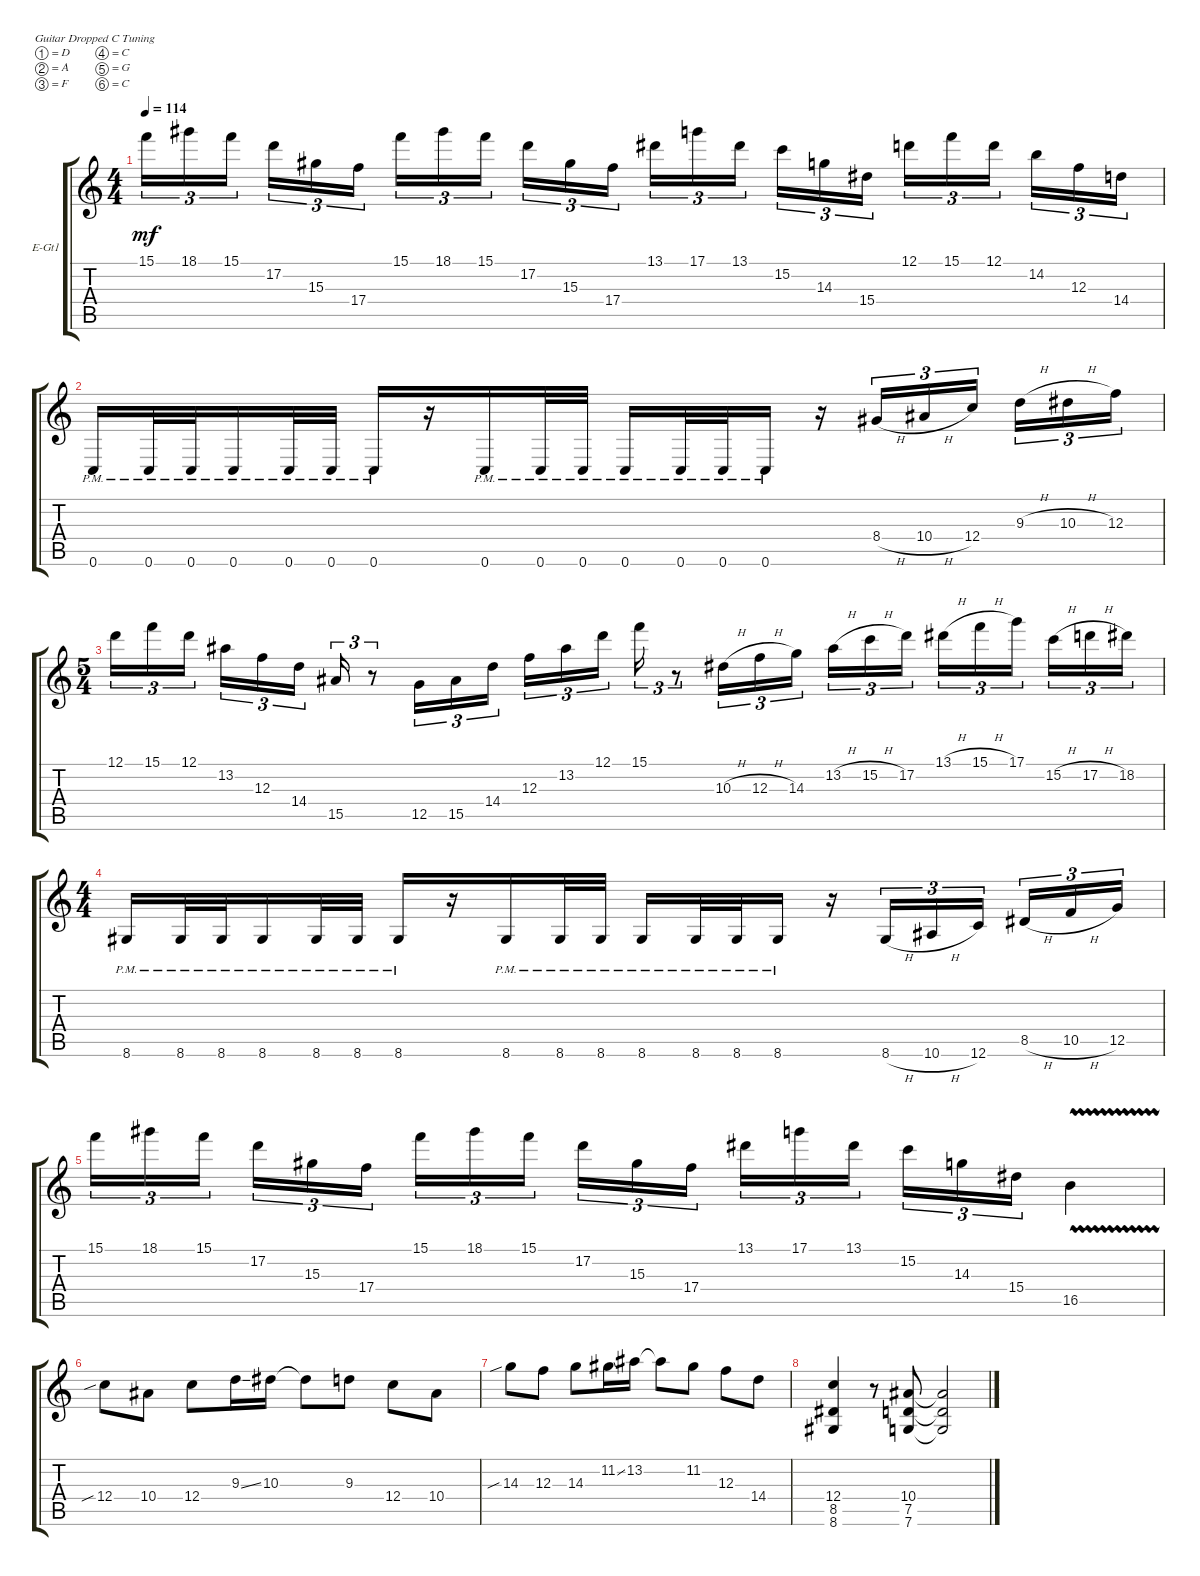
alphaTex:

\defaultSystemsLayout 4
\bracketExtendMode groupsimilarinstruments
\firstSystemTrackNameOrientation horizontal
\otherSystemsTrackNameOrientation horizontal
\track ("Guitar 1" "E-Gt1") {instrument distortionguitar}
\staff {score tabs}
\tuning (D4 A3 F3 C3 G2 C2)
\ts (4 4)
\tempo 114
\clef g2
\ks c
15.1.16{tu (3 2) dy mf} 18.1.16{tu (3 2)} 15.1.16{tu (3 2)} 17.2.16{tu (3 2)} 15.3.16{tu (3 2)} 17.4.16{tu (3 2)} 15.1.16{tu (3 2)} 18.1.16{tu (3 2)} 15.1.16{tu (3 2)} 17.2.16{tu (3 2)} 15.3.16{tu (3 2)} 17.4.16{tu (3 2)} 13.1.16{tu (3 2)} 17.1.16{tu (3 2)} 13.1.16{tu (3 2)} 15.2.16{tu (3 2)} 14.3.16{tu (3 2)} 15.4.16{tu (3 2)} 12.1.16{tu (3 2)} 15.1.16{tu (3 2)} 12.1.16{tu (3 2)} 14.2.16{tu (3 2)} 12.3.16{tu (3 2)} 14.4.16{tu (3 2)} |
0.6{pm}.16 0.6{pm}.32 0.6{pm}.32 0.6{pm}.16 0.6{pm}.32 0.6{pm}.32 0.6{pm}.16 r.16 0.6{pm}.16 0.6{pm}.32 0.6{pm}.32 0.6{pm}.16 0.6{pm}.32 0.6{pm}.32 0.6{pm}.16 r.16 8.4{h}.16{tu (3 2)} 10.4{h}.16{tu (3 2)} 12.4.16{tu (3 2)} 9.3{h}.16{tu (3 2)} 10.3{h}.16{tu (3 2)} 12.3.16{tu (3 2)} |
\ts (5 4)
12.1.16{tu (3 2)} 15.1.16{tu (3 2)} 12.1.16{tu (3 2)} 13.2.16{tu (3 2)} 12.3.16{tu (3 2)} 14.4.16{tu (3 2)} 15.5.16{tu (3 2)} r.8{tu (3 2)} 12.5.16{tu (3 2)} 15.5.16{tu (3 2)} 14.4.16{tu (3 2)} 12.3.16{tu (3 2)} 13.2.16{tu (3 2)} 12.1.16{tu (3 2)} 15.1.16{tu (3 2)} r.8{tu (3 2)} 10.3{h}.16{tu (3 2)} 12.3{h}.16{tu (3 2)} 14.3.16{tu (3 2)} 13.2{h}.16{tu (3 2)} 15.2{h}.16{tu (3 2)} 17.2.16{tu (3 2)} 13.1{h}.16{tu (3 2)} 15.1{h}.16{tu (3 2)} 17.1.16{tu (3 2)} 15.2{h}.16{tu (3 2)} 17.2{h}.16{tu (3 2)} 18.2.16{tu (3 2)} |
\ts (4 4)
8.6{pm}.16 8.6{pm}.32 8.6{pm}.32 8.6{pm}.16 8.6{pm}.32 8.6{pm}.32 8.6{pm}.16 r.16 8.6{pm}.16 8.6{pm}.32 8.6{pm}.32 8.6{pm}.16 8.6{pm}.32 8.6{pm}.32 8.6{pm}.16 r.16 8.6{h}.16{tu (3 2)} 10.6{h}.16{tu (3 2)} 12.6.16{tu (3 2)} 8.5{h}.16{tu (3 2)} 10.5{h}.16{tu (3 2)} 12.5.16{tu (3 2)} |
15.1.16{tu (3 2)} 18.1.16{tu (3 2)} 15.1.16{tu (3 2)} 17.2.16{tu (3 2)} 15.3.16{tu (3 2)} 17.4.16{tu (3 2)} 15.1.16{tu (3 2)} 18.1.16{tu (3 2)} 15.1.16{tu (3 2)} 17.2.16{tu (3 2)} 15.3.16{tu (3 2)} 17.4.16{tu (3 2)} 13.1.16{tu (3 2)} 17.1.16{tu (3 2)} 13.1.16{tu (3 2)} 15.2.16{tu (3 2)} 14.3.16{tu (3 2)} 15.4.16{tu (3 2)} 16.5{vw}.4 |
12.4{sib}.8 10.4.8 12.4.8 9.3{ss}.16 10.3.16 10.3{t}.8 9.3.8 12.4.8 10.4.8 |
14.3{sib}.8 12.3.8 14.3.8 11.2{ss}.16 13.2.16 13.2{t}.8 11.2.8 12.3.8 14.4.8 |
(8.6 8.5 12.4).4 r.8 (7.6 7.5 10.4).8 (7.6{t} 7.5{t} 10.4{t}).2
